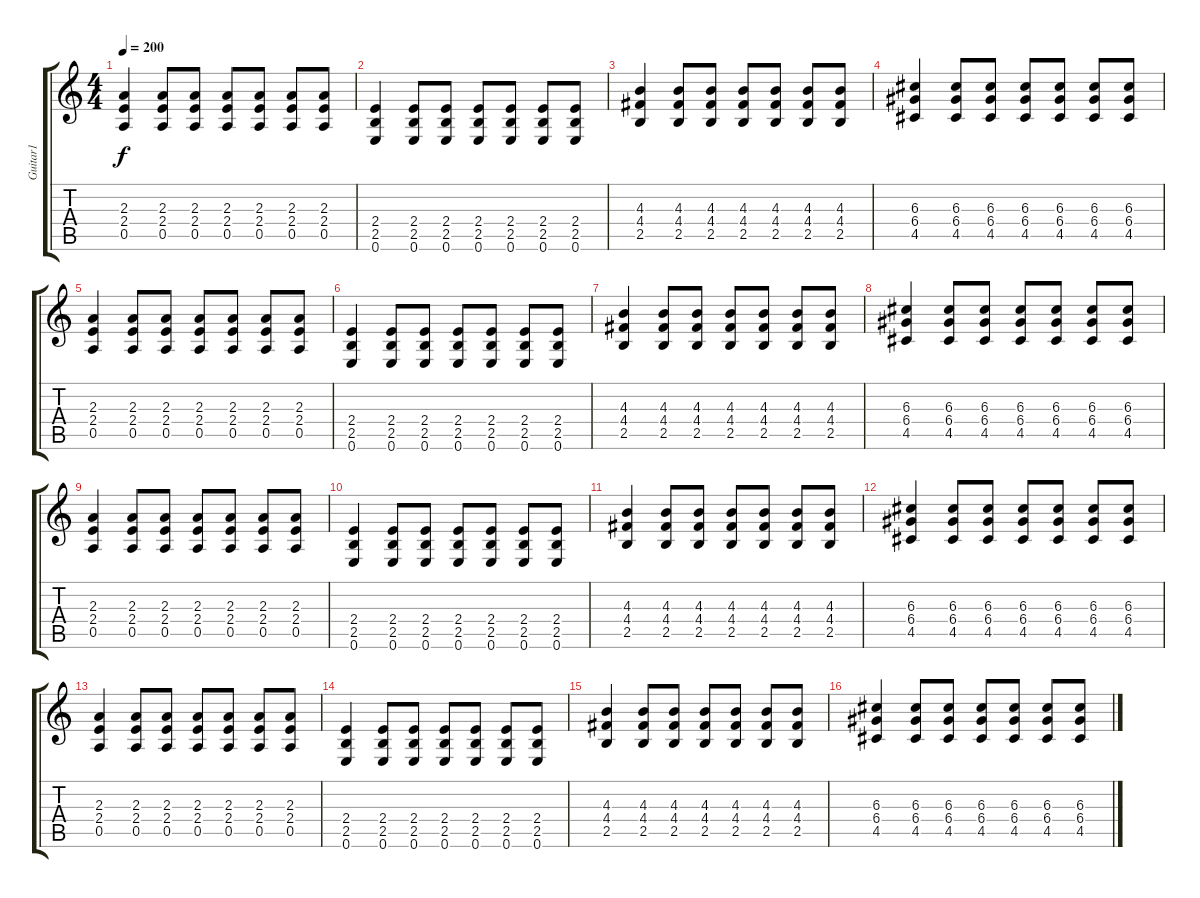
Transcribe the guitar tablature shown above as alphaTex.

\track ("Guitar1" "Guitar1") {instrument distortionguitar}
\staff {score tabs}
\tuning (E4 B3 G3 D3 A2 E2) {hide}
\ts (4 4)
\tempo 200
\clef g2
\ks c
(2.3 2.4 0.5).4{dy f} (2.3 2.4 0.5).8 (2.3 2.4 0.5).8 (2.3 2.4 0.5).8 (2.3 2.4 0.5).8 (2.3 2.4 0.5).8 (2.3 2.4 0.5).8 |
(2.4 2.5 0.6).4 (2.4 2.5 0.6).8 (2.4 2.5 0.6).8 (2.4 2.5 0.6).8 (2.4 2.5 0.6).8 (2.4 2.5 0.6).8 (2.4 2.5 0.6).8 |
(4.3 4.4 2.5).4 (4.3 4.4 2.5).8 (4.3 4.4 2.5).8 (4.3 4.4 2.5).8 (4.3 4.4 2.5).8 (4.3 4.4 2.5).8 (4.3 4.4 2.5).8 |
(6.3 6.4 4.5).4 (6.3 6.4 4.5).8 (6.3 6.4 4.5).8 (6.3 6.4 4.5).8 (6.3 6.4 4.5).8 (6.3 6.4 4.5).8 (6.3 6.4 4.5).8 |
(2.3 2.4 0.5).4 (2.3 2.4 0.5).8 (2.3 2.4 0.5).8 (2.3 2.4 0.5).8 (2.3 2.4 0.5).8 (2.3 2.4 0.5).8 (2.3 2.4 0.5).8 |
(2.4 2.5 0.6).4 (2.4 2.5 0.6).8 (2.4 2.5 0.6).8 (2.4 2.5 0.6).8 (2.4 2.5 0.6).8 (2.4 2.5 0.6).8 (2.4 2.5 0.6).8 |
(4.3 4.4 2.5).4 (4.3 4.4 2.5).8 (4.3 4.4 2.5).8 (4.3 4.4 2.5).8 (4.3 4.4 2.5).8 (4.3 4.4 2.5).8 (4.3 4.4 2.5).8 |
(6.3 6.4 4.5).4 (6.3 6.4 4.5).8 (6.3 6.4 4.5).8 (6.3 6.4 4.5).8 (6.3 6.4 4.5).8 (6.3 6.4 4.5).8 (6.3 6.4 4.5).8 |
(2.3 2.4 0.5).4 (2.3 2.4 0.5).8 (2.3 2.4 0.5).8 (2.3 2.4 0.5).8 (2.3 2.4 0.5).8 (2.3 2.4 0.5).8 (2.3 2.4 0.5).8 |
(2.4 2.5 0.6).4 (2.4 2.5 0.6).8 (2.4 2.5 0.6).8 (2.4 2.5 0.6).8 (2.4 2.5 0.6).8 (2.4 2.5 0.6).8 (2.4 2.5 0.6).8 |
(4.3 4.4 2.5).4 (4.3 4.4 2.5).8 (4.3 4.4 2.5).8 (4.3 4.4 2.5).8 (4.3 4.4 2.5).8 (4.3 4.4 2.5).8 (4.3 4.4 2.5).8 |
(6.3 6.4 4.5).4 (6.3 6.4 4.5).8 (6.3 6.4 4.5).8 (6.3 6.4 4.5).8 (6.3 6.4 4.5).8 (6.3 6.4 4.5).8 (6.3 6.4 4.5).8 |
(2.3 2.4 0.5).4 (2.3 2.4 0.5).8 (2.3 2.4 0.5).8 (2.3 2.4 0.5).8 (2.3 2.4 0.5).8 (2.3 2.4 0.5).8 (2.3 2.4 0.5).8 |
(2.4 2.5 0.6).4 (2.4 2.5 0.6).8 (2.4 2.5 0.6).8 (2.4 2.5 0.6).8 (2.4 2.5 0.6).8 (2.4 2.5 0.6).8 (2.4 2.5 0.6).8 |
(4.3 4.4 2.5).4 (4.3 4.4 2.5).8 (4.3 4.4 2.5).8 (4.3 4.4 2.5).8 (4.3 4.4 2.5).8 (4.3 4.4 2.5).8 (4.3 4.4 2.5).8 |
(6.3 6.4 4.5).4 (6.3 6.4 4.5).8 (6.3 6.4 4.5).8 (6.3 6.4 4.5).8 (6.3 6.4 4.5).8 (6.3 6.4 4.5).8 (6.3 6.4 4.5).8
